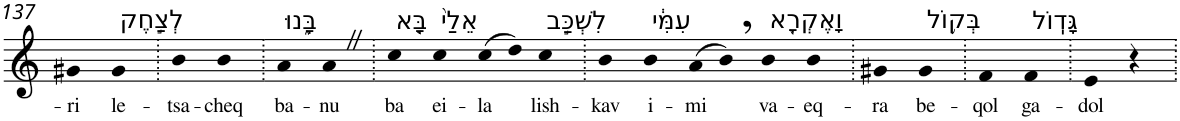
**kern	**text
*part1	*part1
*staff1	*staff1
*I"Piano	*
*I'Pno	*
!!LO:PB:g=z
*clefG2	*
*k[]	*
=137	=137
!	!LO:LY:b
4g#X	-ri
!LO:TX:a:t=לְצַ֣חֶק	!
!	!LO:LY:b
4g#	le-
=138.	=138.
!	!LO:LY:b
4b	-tsa-
!	!LO:LY:b
4b	-cheq
=139.	=139.
!LO:TX:a:t=בָּ֑נוּ	!
!	!LO:LY:b
4a	ba-
!	!LO:LY:b
4aZ	-nu
=140.	=140.
!LO:TX:a:t=בָּ֤א	!
!	!LO:LY:b
4cc	ba
!LO:TX:a:t=אֵלַי֙	!
!	!LO:LY:b
4cc	ei-
!	!LO:LY:b
(>8cc	-la
8dd)	.
!LO:TX:a:t=לִשְׁכַּ֣ב	!
!	!LO:LY:b
4cc	lish-
=141.	=141.
!	!LO:LY:b
4b	-kav
!LO:TX:a:t=עִמִּ֔י	!
!	!LO:LY:b
4b	i-
!	!LO:LY:b
(>8a	-mi
8b,)	.
!LO:TX:a:t=וָאֶקְרָ֖א	!
!	!LO:LY:b
4b	va-
!	!LO:LY:b
4b	-eq-
=142.	=142.
!	!LO:LY:b
4g#X	-ra
!LO:TX:a:t=בְּק֥וֹל	!
!	!LO:LY:b
4g#	be-
=143.	=143.
!	!LO:LY:b
4f	-qol
!LO:TX:a:t=גָּדֽוֹל	!
!	!LO:LY:b
4f	ga-
=144.	=144.
!	!LO:LY:b
4e	-dol
4r	.
=.	=.
*-	*-
